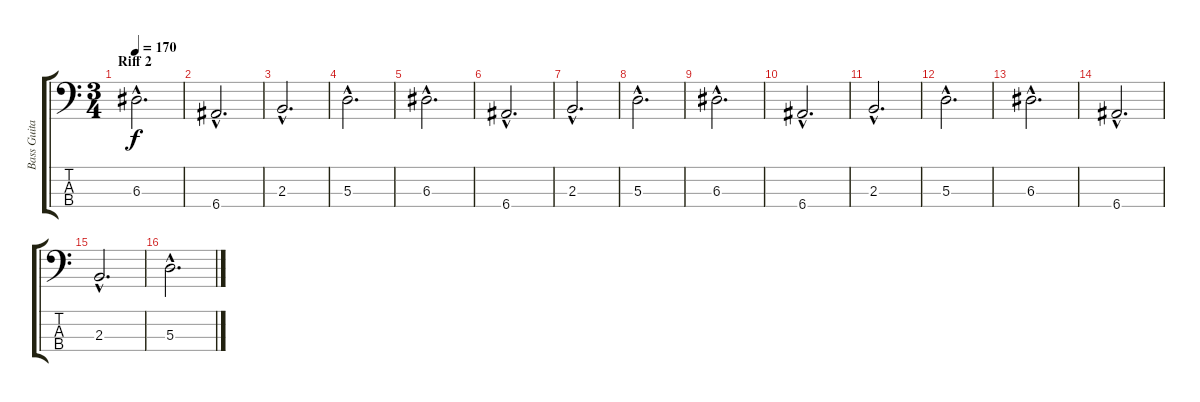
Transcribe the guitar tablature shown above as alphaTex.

\track ("Bass Guitar" "Bass Guita") {instrument electricbasspick}
\staff {score tabs}
\tuning (G2 D2 A1 E1) {hide}
\ts (3 4)
\section ("" "Riff 2")
\tempo 170
\clef f4
\ks c
6.3{hac}.2{d dy f} |
6.4{hac}.2{d} |
2.3{hac}.2{d} |
5.3{hac}.2{d} |
6.3{hac}.2{d} |
6.4{hac}.2{d} |
2.3{hac}.2{d} |
5.3{hac}.2{d} |
6.3{hac}.2{d} |
6.4{hac}.2{d} |
2.3{hac}.2{d} |
5.3{hac}.2{d} |
6.3{hac}.2{d} |
6.4{hac}.2{d} |
2.3{hac}.2{d} |
5.3{hac}.2{d}
